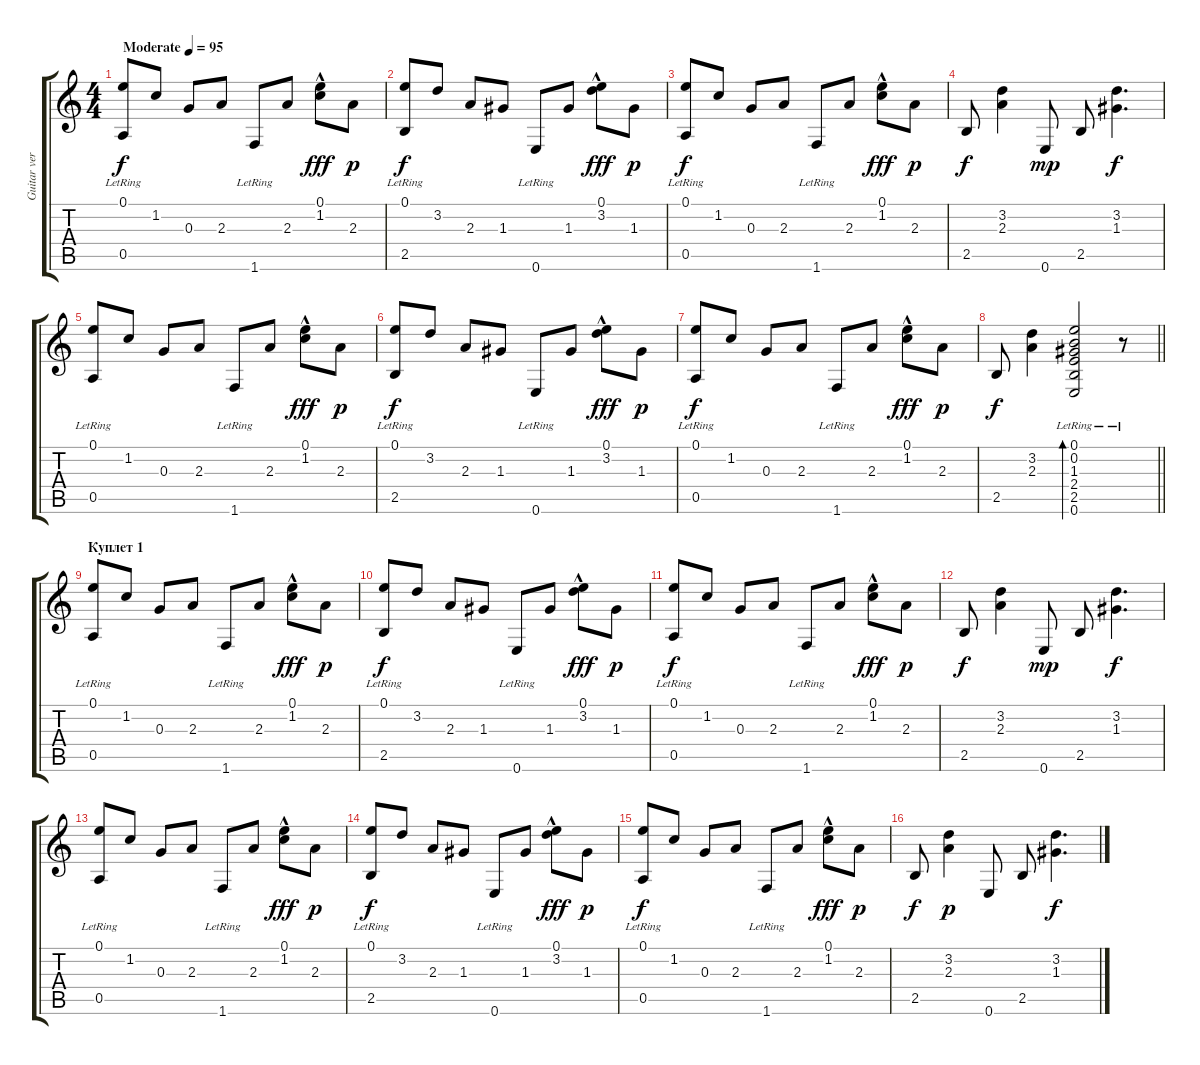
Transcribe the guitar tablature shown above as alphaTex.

\track ("Guitar version" "Guitar ver") {instrument acousticguitarsteel}
\staff {score tabs}
\tuning (E4 B3 G3 D3 A2 E2) {hide}
\ts (4 4)
\tempo (95 "Moderate")
\clef g2
\ks c
(0.1 0.5{lr}).8{dy f instrument acousticguitarsteel} 1.2.8 0.3.8 2.3.8 1.6{lr}.8 2.3.8 (0.1{hac} 1.2{hac}).8{dy fff} 2.3.8{dy p} |
(0.1 2.5{lr}).8{dy f} 3.2.8 2.3.8 1.3.8 0.6{lr}.8 1.3.8 (0.1{hac} 3.2{hac}).8{dy fff} 1.3.8{dy p} |
(0.1 0.5{lr}).8{dy f} 1.2.8 0.3.8 2.3.8 1.6{lr}.8 2.3.8 (0.1{hac} 1.2{hac}).8{dy fff} 2.3.8{dy p} |
2.5.8{dy f} (3.2 2.3).4 0.6.8{dy mp} 2.5.8 (3.2 1.3).4{d dy f} |
(0.1 0.5{lr}).8 1.2.8 0.3.8 2.3.8 1.6{lr}.8 2.3.8 (0.1{hac} 1.2{hac}).8{dy fff} 2.3.8{dy p} |
(0.1 2.5{lr}).8{dy f} 3.2.8 2.3.8 1.3.8 0.6{lr}.8 1.3.8 (0.1{hac} 3.2{hac}).8{dy fff} 1.3.8{dy p} |
(0.1 0.5{lr}).8{dy f} 1.2.8 0.3.8 2.3.8 1.6{lr}.8 2.3.8 (0.1{hac} 1.2{hac}).8{dy fff} 2.3.8{dy p} |
\barLineRight lightlight
2.5.8{dy f} (3.2 2.3).4 (0.1{lr} 0.2{lr} 1.3{lr} 2.4{lr} 2.5{lr} 0.6{lr}).2{bd 240} r.8 |
\section ("" "Куплет 1")
(0.1 0.5{lr}).8 1.2.8 0.3.8 2.3.8 1.6{lr}.8 2.3.8 (0.1{hac} 1.2{hac}).8{dy fff} 2.3.8{dy p} |
(0.1 2.5{lr}).8{dy f} 3.2.8 2.3.8 1.3.8 0.6{lr}.8 1.3.8 (0.1{hac} 3.2{hac}).8{dy fff} 1.3.8{dy p} |
(0.1 0.5{lr}).8{dy f} 1.2.8 0.3.8 2.3.8 1.6{lr}.8 2.3.8 (0.1{hac} 1.2{hac}).8{dy fff} 2.3.8{dy p} |
2.5.8{dy f} (3.2 2.3).4 0.6.8{dy mp} 2.5.8 (3.2 1.3).4{d dy f} |
(0.1 0.5{lr}).8 1.2.8 0.3.8 2.3.8 1.6{lr}.8 2.3.8 (0.1{hac} 1.2{hac}).8{dy fff} 2.3.8{dy p} |
(0.1 2.5{lr}).8{dy f} 3.2.8 2.3.8 1.3.8 0.6{lr}.8 1.3.8 (0.1{hac} 3.2{hac}).8{dy fff} 1.3.8{dy p} |
(0.1 0.5{lr}).8{dy f} 1.2.8 0.3.8 2.3.8 1.6{lr}.8 2.3.8 (0.1{hac} 1.2{hac}).8{dy fff} 2.3.8{dy p} |
2.5.8{dy f} (3.2 2.3).4{dy p} 0.6.8 2.5.8 (3.2 1.3).4{d dy f}
